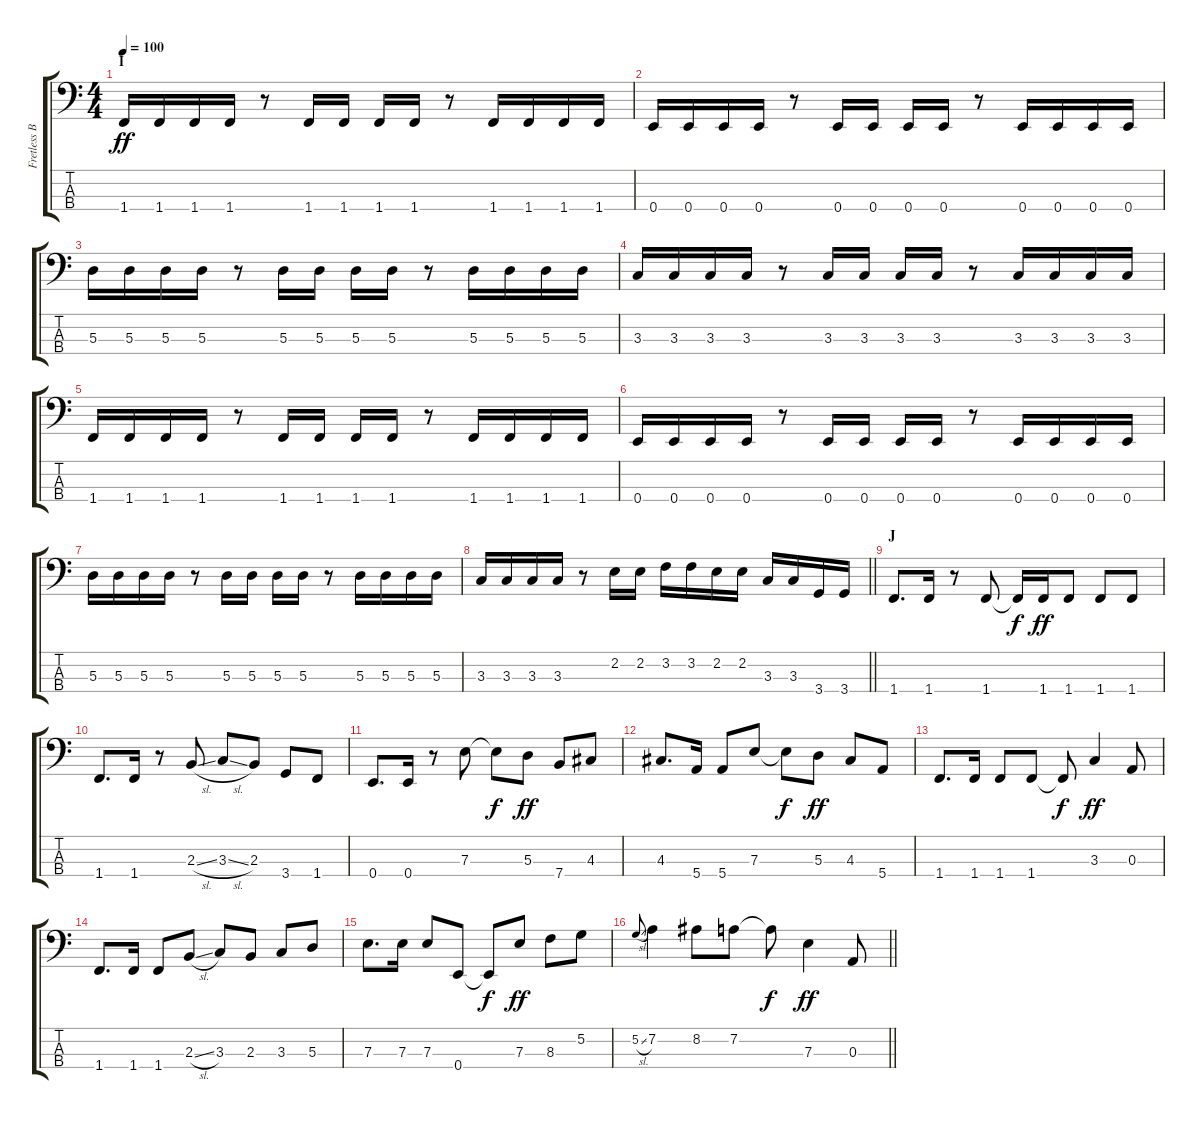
\track ("Fretless Bass" "Fretless B") {instrument fretlessbass}
\staff {score tabs}
\tuning (G2 D2 A1 E1) {hide}
\ts (4 4)
\section ("" "I")
\tempo 100
\clef f4
\ks c
1.4.16{dy ff} 1.4.16 1.4.16 1.4.16 r.8 1.4.16 1.4.16 1.4.16 1.4.16 r.8 1.4.16 1.4.16 1.4.16 1.4.16 |
0.4.16 0.4.16 0.4.16 0.4.16 r.8 0.4.16 0.4.16 0.4.16 0.4.16 r.8 0.4.16 0.4.16 0.4.16 0.4.16 |
5.3.16 5.3.16 5.3.16 5.3.16 r.8 5.3.16 5.3.16 5.3.16 5.3.16 r.8 5.3.16 5.3.16 5.3.16 5.3.16 |
3.3.16 3.3.16 3.3.16 3.3.16 r.8 3.3.16 3.3.16 3.3.16 3.3.16 r.8 3.3.16 3.3.16 3.3.16 3.3.16 |
1.4.16 1.4.16 1.4.16 1.4.16 r.8 1.4.16 1.4.16 1.4.16 1.4.16 r.8 1.4.16 1.4.16 1.4.16 1.4.16 |
0.4.16 0.4.16 0.4.16 0.4.16 r.8 0.4.16 0.4.16 0.4.16 0.4.16 r.8 0.4.16 0.4.16 0.4.16 0.4.16 |
5.3.16 5.3.16 5.3.16 5.3.16 r.8 5.3.16 5.3.16 5.3.16 5.3.16 r.8 5.3.16 5.3.16 5.3.16 5.3.16 |
\barLineRight lightlight
3.3.16 3.3.16 3.3.16 3.3.16 r.8 2.2.16 2.2.16 3.2.16 3.2.16 2.2.16 2.2.16 3.3.16 3.3.16 3.4.16 3.4.16 |
\section ("" "J")
1.4.8{d} 1.4.16 r.8 1.4.8 1.4{t}.16{dy f} 1.4.16{dy ff} 1.4.8 1.4.8 1.4.8 |
1.4.8{d} 1.4.16 r.8 2.3{sl}.8 3.3{sl}.8 2.3.8 3.4.8 1.4.8 |
0.4.8{d} 0.4.16 r.8 7.3.8 7.3{t}.8{dy f} 5.3.8{dy ff} 7.4.8 4.3.8 |
4.3.8{d} 5.4.16 5.4.8 7.3.8 7.3{t}.8{dy f} 5.3.8{dy ff} 4.3.8 5.4.8 |
1.4.8{d} 1.4.16 1.4.8 1.4.8 1.4{t}.8{dy f} 3.3.4{dy ff} 0.3.8 |
1.4.8{d} 1.4.16 1.4.8 2.3{sl}.8 3.3.8 2.3.8 3.3.8 5.3.8 |
7.3.8{d} 7.3.16 7.3.8 0.4.8 0.4{t}.8{dy f} 7.3.8{dy ff} 8.3.8 5.2.8 |
\barLineRight lightlight
5.2{sl}.8{gr onbeat} 7.2.4 8.2.8 7.2.8 7.2{t}.8{dy f} 7.3.4{dy ff} 0.3.8
